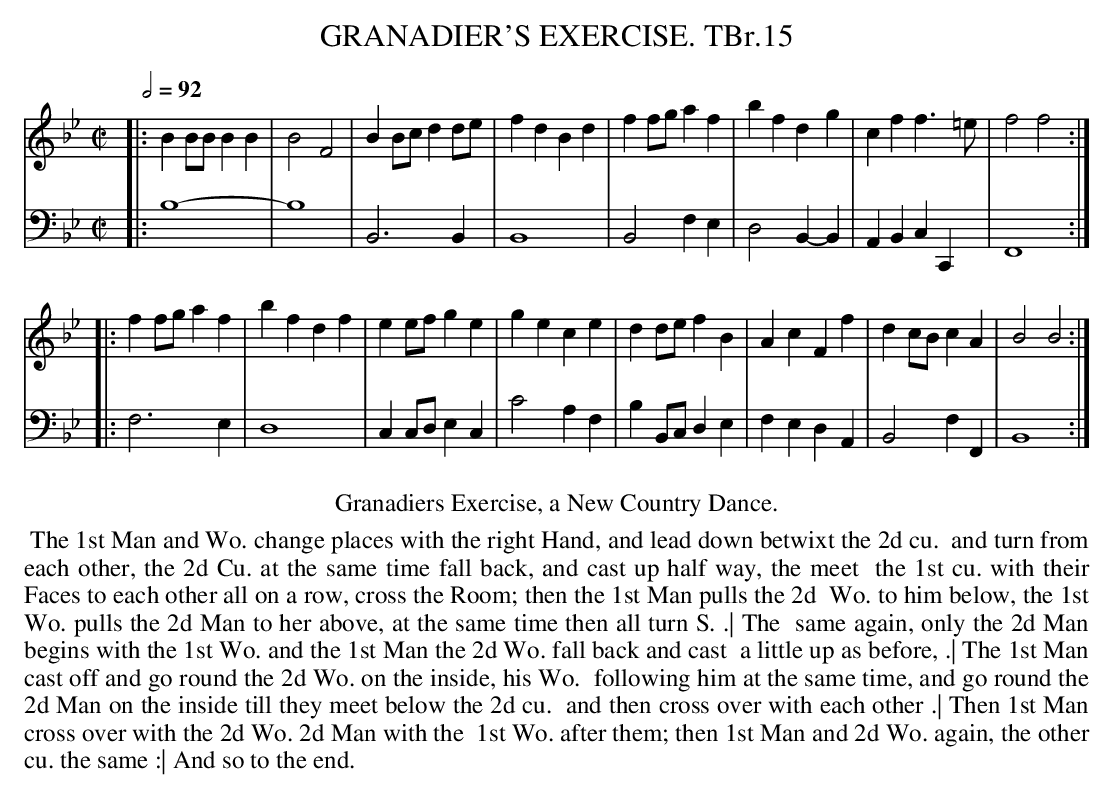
X:1
T: GRANADIER'S EXERCISE. TBr.15
M: C|
L: 1/8
Q: 1/2=92
K:Bb
V: 1
|: B2BB B2B2 | B4   F4   | B2Bc d2de | f2d2 B2d2 |\\
f2fg a2f2 | b2f2 d2g2 | c2f2 f3=e | f4   f4  :|
|: f2fg a2f2 | b2f2 d2f2 | e2ef g2e2 | g2e2 c2e2 |\\
d2de f2B2 | A2c2 F2f2 | d2cB c2A2 | B4   B4  :|
V: 2 clef=bass
|:B,8- | B,8 | B,,6 B,,2 | B,,8 |
B,,4 F,2E,2 | D,4 B,,2-B,,2 | A,,2B,,2 C,2C,,2 | F,,8 :|
|: F,6 E,2 | D,8 | C,2C,D, E,2C,2 | C4 A,2F,2 |
B,2B,,C, D,2E,2 | F,2E,2 D,2A,,2 | B,,4 F,2F,,2 | B,,8 :|
